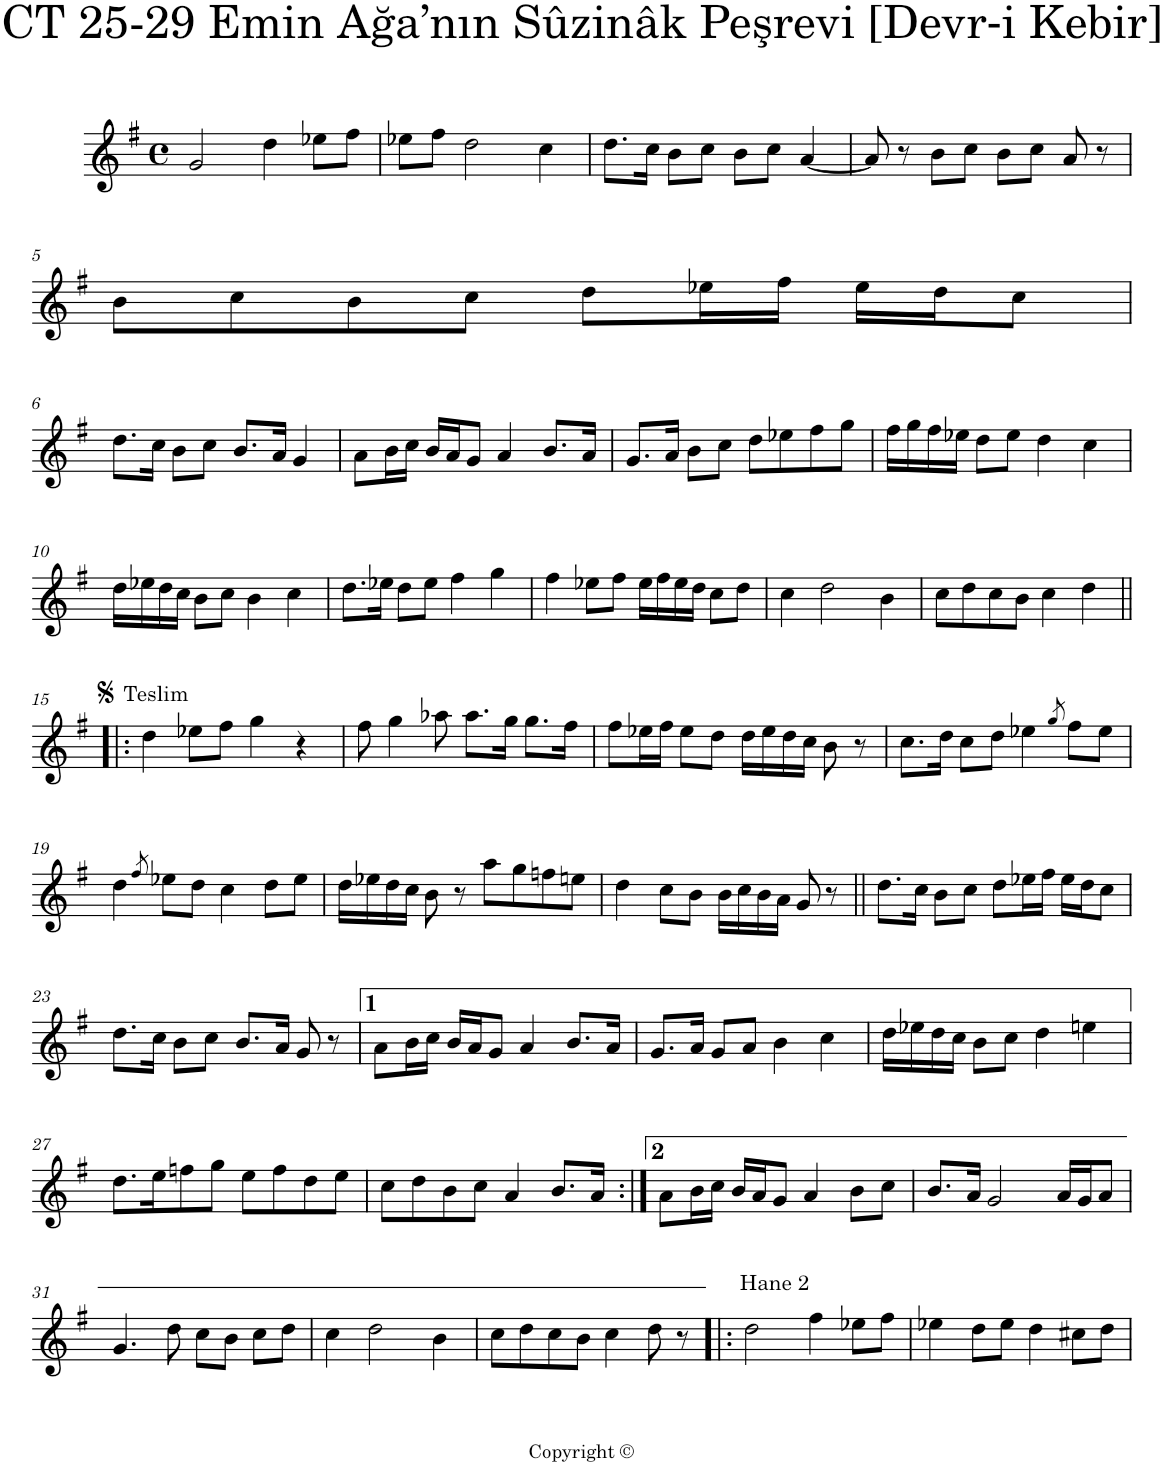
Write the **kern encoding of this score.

**kern
*part1
*staff1
*I"Piano
*I'Pno
*clefG2
*k[f#]
*G:
*M4/4
*met(c)
=1
2g/
4dd\
8ee-X\L
8ff#\J
=2
8ee-X\L
8ff#\J
2dd\
4cc\
=3
8.dd\L
16cc\Jk
8b\L
8cc\J
8b\L
8cc\J
[4a/
=4
8a/]
8r
8b\L
8cc\J
8b\L
8cc\J
8a/
8r
!!LO:LB:g=z
=5
8b\L
8cc\
8b\
8cc\J
8dd\L
16ee-X\L
16ff#\JJ
16ee-\LL
16dd\J
8cc\J
!!LO:LB:g=z
=6
8.dd\L
16cc\Jk
8b\L
8cc\J
8.b/L
16a/Jk
4g/
=7
8a\L
16b\L
16cc\JJ
16b/LL
16a/J
8g/J
4a/
8.b/L
16a/Jk
=8
8.g/L
16a/Jk
8b\L
8cc\J
8dd\L
8ee-X\
8ff#\
8gg\J
=9
16ff#\LL
16gg\
16ff#\
16ee-X\JJ
8dd\L
8ee-\J
4dd\
4cc\
!!LO:LB:g=z
=10
16dd\LL
16ee-X\
16dd\
16cc\JJ
8b\L
8cc\J
4b\
4cc\
=11
8.dd\L
16ee-X\Jk
8dd\L
8ee-\J
4ff#\
4gg\
=12
4ff#\
8ee-X\L
8ff#\J
16ee-\LL
16ff#\
16ee-\
16dd\JJ
8cc\L
8dd\J
=13
4cc\
2dd\
4b\
=14
8cc\L
8dd\
8cc\
8b\J
4cc\
4dd\
!!LO:LB:g=z
=15!|:
!LO:TX:a:t=Teslim
4dd\
8ee-X\L
8ff#\J
4gg\
4r
=16
8ff#\
4gg\
8aa-X\
8.aa-\L
16gg\Jk
8.gg\L
16ff#\Jk
=17
8ff#\L
16ee-X\L
16ff#\JJ
8ee-\L
8dd\J
16dd\LL
16ee-\
16dd\
16cc\JJ
8b\
8r
=18
8.cc\L
16dd\Jk
8cc\L
8dd\J
4ee-X\
8qgg/
8ff#\L
8ee-\J
!!LO:LB:g=z
=19
4dd\
8qff#/
8ee-X\L
8dd\J
4cc\
8dd\L
8ee-\J
=20
16dd\LL
16ee-X\
16dd\
16cc\JJ
8b\
8r
8aa\L
8gg\
8ffn\
8een\J
=21
4dd\
8cc\L
8b\J
16b\LL
16cc\
16b\
16a\JJ
8g/
8r
=22||
8.dd\L
16cc\Jk
8b\L
8cc\J
8dd\L
16ee-X\L
16ff#\JJ
16ee-\LL
16dd\J
8cc\J
!!LO:LB:g=z
=23
8.dd\L
16cc\Jk
8b\L
8cc\J
8.b/L
16a/Jk
8g/
8r
=24
8a\L
16b\L
16cc\JJ
16b/LL
16a/J
8g/J
4a/
8.b/L
16a/Jk
=25
8.g/L
16a/Jk
8g/L
8a/J
4b\
4cc\
=26
16dd\LL
16ee-X\
16dd\
16cc\JJ
8b\L
8cc\J
4dd\
4een\
!!LO:LB:g=z
=27
8.dd\L
16ee\K
8ffn\
8gg\J
8ee\L
8ff\
8dd\
8ee\J
=28
8cc\L
8dd\
8b\
8cc\J
4a/
8.b/L
16a/Jk
=29:|!
8a\L
16b\L
16cc\JJ
16b/LL
16a/J
8g/J
4a/
8b\L
8cc\J
=30
8.b/L
16a/Jk
2g/
16a/LL
16g/J
8a/J
!!LO:LB:g=z
=31
4.g/
8dd\
8cc\L
8b\J
8cc\L
8dd\J
=32
4cc\
2dd\
4b\
=33
8cc\L
8dd\
8cc\
8b\J
4cc\
8dd\
8r
=34!|:
!LO:TX:a:t=Hane 2
2dd\
4ff#\
8ee-X\L
8ff#\J
=35
4ee-X\
8dd\L
8ee-\J
4dd\
8cc#X\L
8dd\J
=
*-
